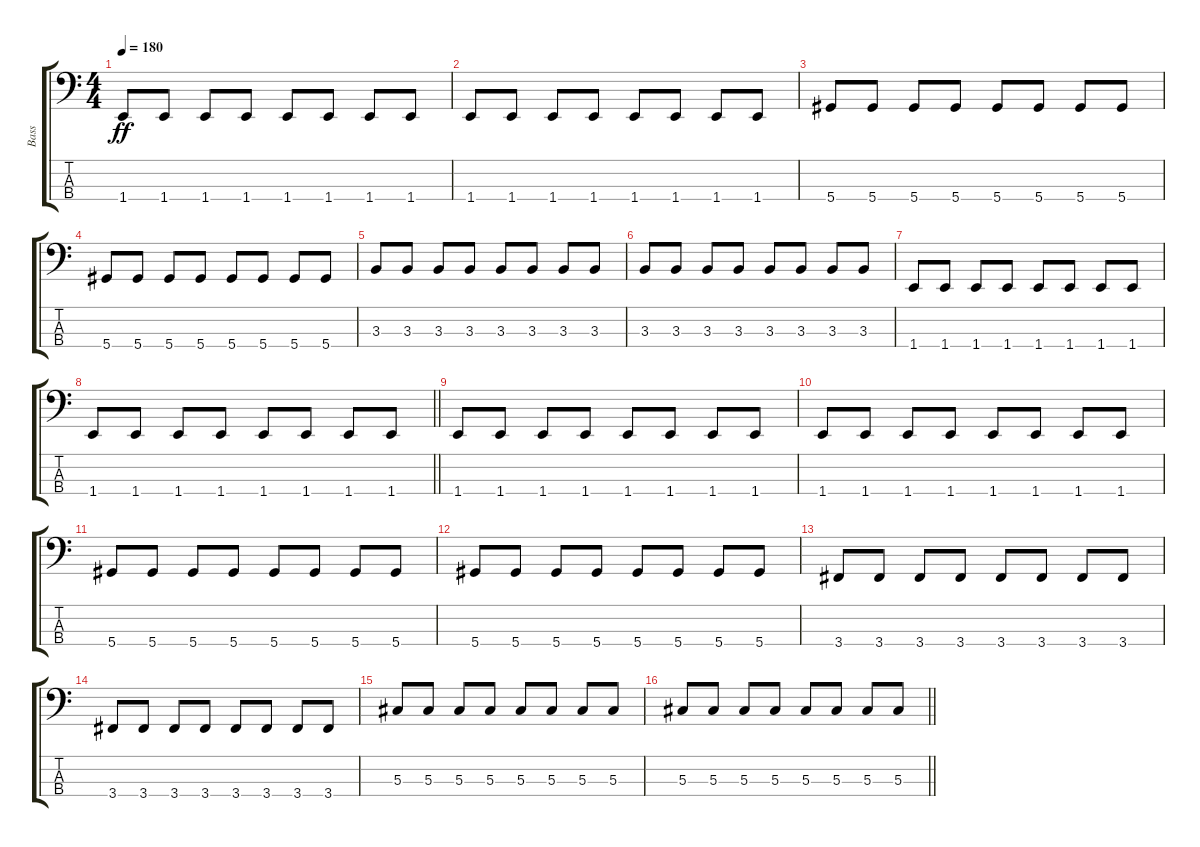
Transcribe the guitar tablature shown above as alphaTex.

\track ("Bass" "Bass") {instrument electricbassfinger}
\staff {score tabs}
\tuning (Gb2 Db2 Ab1 Eb1) {hide}
\ts (4 4)
\section ("" "")
\tempo 180
\clef f4
\ks c
1.4.8{dy ff} 1.4.8 1.4.8 1.4.8 1.4.8 1.4.8 1.4.8 1.4.8 |
1.4.8 1.4.8 1.4.8 1.4.8 1.4.8 1.4.8 1.4.8 1.4.8 |
5.4.8 5.4.8 5.4.8 5.4.8 5.4.8 5.4.8 5.4.8 5.4.8 |
5.4.8 5.4.8 5.4.8 5.4.8 5.4.8 5.4.8 5.4.8 5.4.8 |
3.3.8 3.3.8 3.3.8 3.3.8 3.3.8 3.3.8 3.3.8 3.3.8 |
3.3.8 3.3.8 3.3.8 3.3.8 3.3.8 3.3.8 3.3.8 3.3.8 |
1.4.8 1.4.8 1.4.8 1.4.8 1.4.8 1.4.8 1.4.8 1.4.8 |
\barLineRight lightlight
1.4.8 1.4.8 1.4.8 1.4.8 1.4.8 1.4.8 1.4.8 1.4.8 |
1.4.8 1.4.8 1.4.8 1.4.8 1.4.8 1.4.8 1.4.8 1.4.8 |
1.4.8 1.4.8 1.4.8 1.4.8 1.4.8 1.4.8 1.4.8 1.4.8 |
5.4.8 5.4.8 5.4.8 5.4.8 5.4.8 5.4.8 5.4.8 5.4.8 |
5.4.8 5.4.8 5.4.8 5.4.8 5.4.8 5.4.8 5.4.8 5.4.8 |
3.4.8 3.4.8 3.4.8 3.4.8 3.4.8 3.4.8 3.4.8 3.4.8 |
3.4.8 3.4.8 3.4.8 3.4.8 3.4.8 3.4.8 3.4.8 3.4.8 |
5.3.8 5.3.8 5.3.8 5.3.8 5.3.8 5.3.8 5.3.8 5.3.8 |
\barLineRight lightlight
5.3.8 5.3.8 5.3.8 5.3.8 5.3.8 5.3.8 5.3.8 5.3.8
